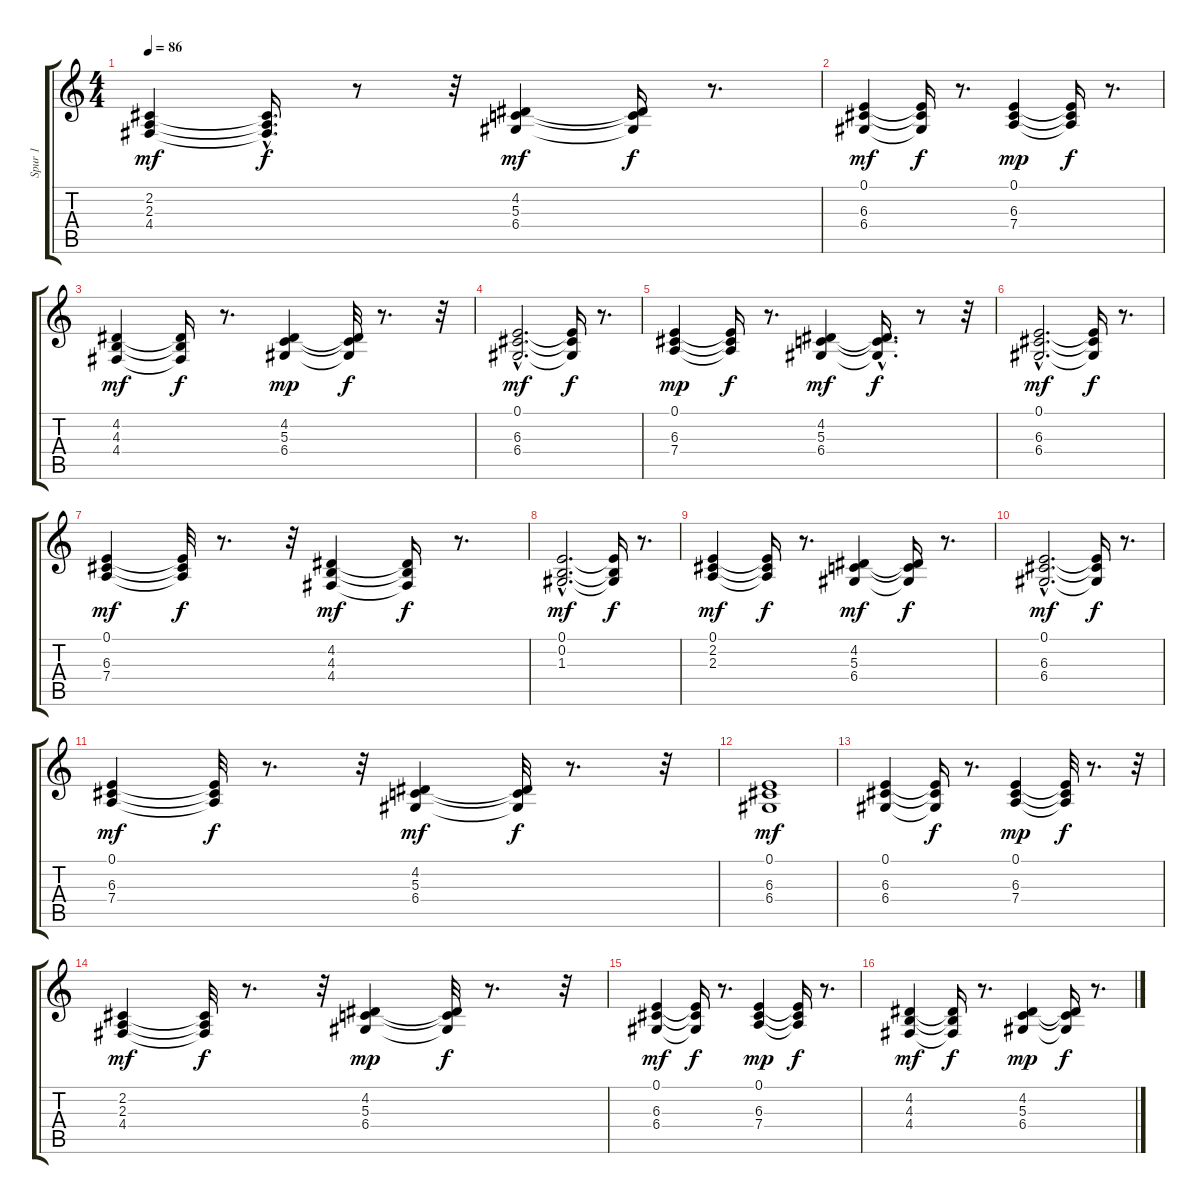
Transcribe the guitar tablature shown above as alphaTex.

\track ("Spur 1" "Spur 1") {instrument pad2warm}
\staff {score tabs}
\tuning (E4 B3 G3 D3 A2 E2) {hide}
\ts (4 4)
\tempo 86
\clef g2
\ks c
(2.2 2.3 4.4).4{dy mf} (2.2{hac t} 2.3{t} 4.4{t}).16{d dy f} r.8 r.32 (4.2 5.3 6.4).4{dy mf} (4.2{t} 5.3{t} 6.4{t}).16{dy f} r.8{d} |
(0.1 6.3 6.4).4{dy mf} (0.1{t} 6.3{t} 6.4{t}).16{dy f} r.8{d} (0.1 6.3 7.4).4{dy mp} (0.1{t} 6.3{t} 7.4{t}).16{dy f} r.8{d} |
(4.2 4.3 4.4).4{dy mf} (4.2{t} 4.3{t} 4.4{t}).16{dy f} r.8{d} (4.2 5.3 6.4).4{dy mp} (4.2{t} 5.3{t} 6.4{t}).32{dy f} r.8{d} r.32 |
(0.1{hac} 6.3{hac} 6.4{hac}).2{d dy mf} (0.1{t} 6.3{t} 6.4{t}).16{dy f} r.8{d} |
(0.1 6.3 7.4).4{dy mp} (0.1{t} 6.3{t} 7.4{t}).16{dy f} r.8{d} (4.2 5.3 6.4).4{dy mf} (4.2{hac t} 5.3{t} 6.4{t}).16{d dy f} r.8 r.32 |
(0.1{hac} 6.3{hac} 6.4{hac}).2{d dy mf} (0.1{t} 6.3{t} 6.4{t}).16{dy f} r.8{d} |
(0.1 6.3 7.4).4{dy mf} (0.1{t} 6.3{t} 7.4{t}).32{dy f} r.8{d} r.32 (4.2 4.3 4.4).4{dy mf} (4.2{t} 4.3{t} 4.4{t}).16{dy f} r.8{d} |
(0.1{hac} 0.2{hac} 1.3{hac}).2{d dy mf} (0.1{t} 0.2{t} 1.3{t}).16{dy f} r.8{d} |
(0.1 2.2 2.3).4{dy mf} (0.1{t} 2.2{t} 2.3{t}).16{dy f} r.8{d} (4.2 5.3 6.4).4{dy mf} (4.2{t} 5.3{t} 6.4{t}).16{dy f} r.8{d} |
(0.1{hac} 6.3{hac} 6.4{hac}).2{d dy mf} (0.1{t} 6.3{t} 6.4{t}).16{dy f} r.8{d} |
(0.1 6.3 7.4).4{dy mf} (0.1{t} 6.3{t} 7.4{t}).32{dy f} r.8{d} r.32 (4.2 5.3 6.4).4{dy mf} (4.2{t} 5.3{t} 6.4{t}).32{dy f} r.8{d} r.32 |
(0.1 6.3 6.4).1{dy mf} |
(0.1 6.3 6.4).4 (0.1{t} 6.3{t} 6.4{t}).16{dy f} r.8{d} (0.1 6.3 7.4).4{dy mp} (0.1{t} 6.3{t} 7.4{t}).32{dy f} r.8{d} r.32 |
(2.2 2.3 4.4).4{dy mf} (2.2{t} 2.3{t} 4.4{t}).32{dy f} r.8{d} r.32 (4.2 5.3 6.4).4{dy mp} (4.2{t} 5.3{t} 6.4{t}).32{dy f} r.8{d} r.32 |
(0.1 6.3 6.4).4{dy mf} (0.1{t} 6.3{t} 6.4{t}).16{dy f} r.8{d} (0.1 6.3 7.4).4{dy mp} (0.1{t} 6.3{t} 7.4{t}).16{dy f} r.8{d} |
(4.2 4.3 4.4).4{dy mf} (4.2{t} 4.3{t} 4.4{t}).16{dy f} r.8{d} (4.2 5.3 6.4).4{dy mp} (4.2{t} 5.3{t} 6.4{t}).16{dy f} r.8{d}
